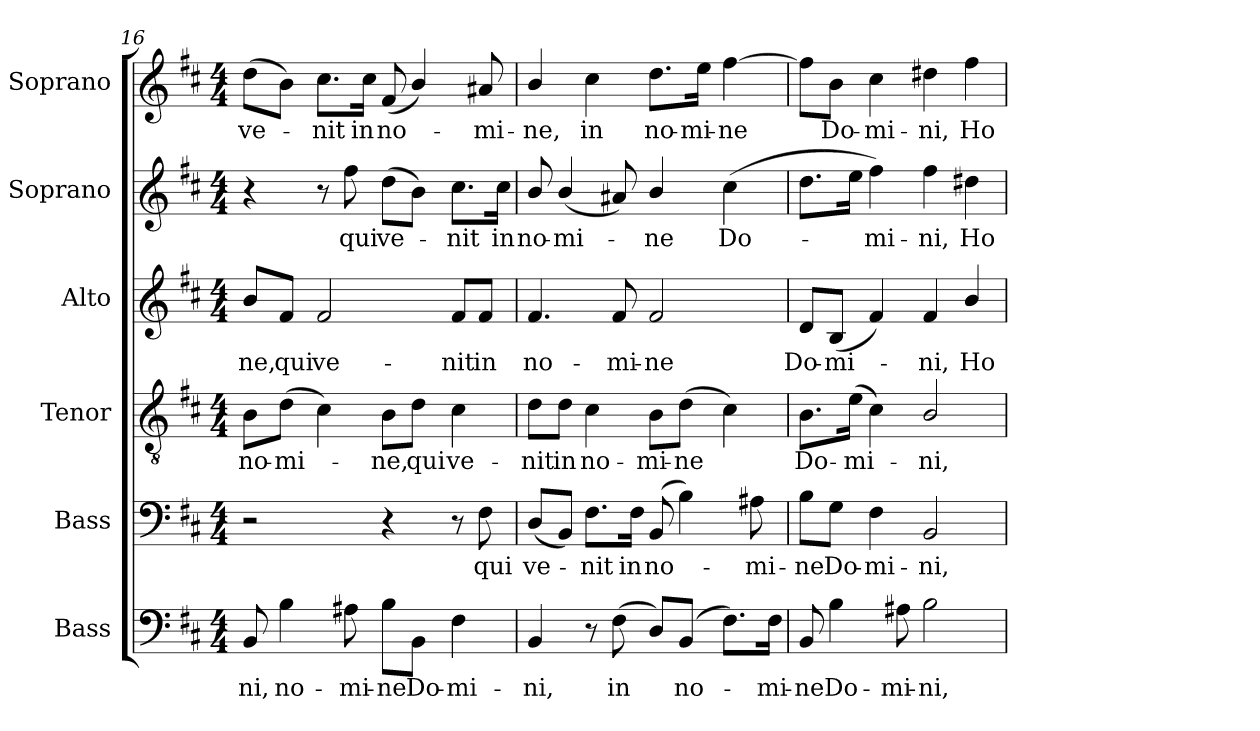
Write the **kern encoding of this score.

**kern	**text	**kern	**text	**kern	**text	**kern	**text	**kern	**text	**kern	**text
*part6	*part6	*part5	*part5	*part4	*part4	*part3	*part3	*part2	*part2	*part1	*part1
*staff6	*staff6	*staff5	*staff5	*staff4	*staff4	*staff3	*staff3	*staff2	*staff2	*staff1	*staff1
*I"Bass	*	*I"Bass	*	*I"Tenor	*	*I"Alto	*	*I"Soprano	*	*I"Soprano	*
*	*	*	*	*I'Tenor	*	*I'Alto	*	*	*	*	*
*clefF4	*	*clefF4	*	*clefGv2	*	*clefG2	*	*clefG2	*	*clefG2	*
*	*	*	*	*ITrd7c12	*	*	*	*	*	*	*
*k[f#c#]	*	*k[f#c#]	*	*k[f#c#]	*	*k[f#c#]	*	*k[f#c#]	*	*k[f#c#]	*
*D:	*	*D:	*	*D:	*	*D:	*	*D:	*	*D:	*
*M4/4	*	*M4/4	*	*M4/4	*	*M4/4	*	*M4/4	*	*M4/4	*
=16	=16	=16	=16	=16	=16	=16	=16	=16	=16	=16	=16
!	!LO:LY:b:color=#000000	!	!	!	!	!	!	!	!	!	!
!	!	!	!	!	!LO:LY:b:color=#000000	!	!	!	!	!	!
!	!	!	!	!	!	!	!LO:LY:b:color=#000000	!	!	!	!
!	!	!	!	!	!	!	!	!	!	!	!LO:LY:b:color=#000000
8BBi/	-ni,	2r	.	8BBi\L	no-	8bi/L	-ne,	4r	.	(8ddi\L	ve-
!	!LO:LY:b:color=#000000	!	!	!	!	!	!	!	!	!	!
!	!	!	!	!	!LO:LY:b:color=#000000	!	!	!	!	!	!
!	!	!	!	!	!	!	!LO:LY:b:color=#000000	!	!	!	!
4Bi\	no-	.	.	(8Di\J	-mi-	8f#i/J	qui	.	.	8bi\J)	.
!	!	!	!	!	!	!	!LO:LY:b:color=#000000	!	!	!	!
!	!	!	!	!	!	!	!	!	!	!	!LO:LY:b:color=#000000
.	.	.	.	4C#i\)	.	2f#i/	ve-	8r	.	8.cc#i\L	-nit
!	!LO:LY:b:color=#000000	!	!	!	!	!	!	!	!	!	!
!	!	!	!	!	!	!	!	!	!LO:LY:b:color=#000000	!	!
8A#Xi\	-mi-	.	.	.	.	.	.	8ff#i\	qui	.	.
!	!	!	!	!	!	!	!	!	!	!	!LO:LY:b:color=#000000
.	.	.	.	.	.	.	.	.	.	16cc#i\Jk	in
!	!LO:LY:b:color=#000000	!	!	!	!	!	!	!	!	!	!
!	!	!	!	!	!LO:LY:b:color=#000000	!	!	!	!	!	!
!	!	!	!	!	!	!	!	!	!LO:LY:b:color=#000000	!	!
!	!	!	!	!	!	!	!	!	!	!	!LO:LY:b:color=#000000
8Bi\L	-ne	4r	.	8BBi\L	-ne,	.	.	(8ddi\L	ve-	(8f#i/	no-
!	!LO:LY:b:color=#000000	!	!	!	!	!	!	!	!	!	!
!	!	!	!	!	!LO:LY:b:color=#000000	!	!	!	!	!	!
8BBi\J	Do-	.	.	8Di\J	qui	.	.	8bi\J)	.	4bi/)	.
!	!LO:LY:b:color=#000000	!	!	!	!	!	!	!	!	!	!
!	!	!	!	!	!LO:LY:b:color=#000000	!	!	!	!	!	!
!	!	!	!	!	!	!	!LO:LY:b:color=#000000	!	!	!	!
!	!	!	!	!	!	!	!	!	!LO:LY:b:color=#000000	!	!
4F#i\	-mi-	8r	.	4C#i\	ve-	8f#i/L	-nit	8.cc#i\L	-nit	.	.
!	!	!	!LO:LY:b:color=#000000	!	!	!	!	!	!	!	!
!	!	!	!	!	!	!	!LO:LY:b:color=#000000	!	!	!	!
!	!	!	!	!	!	!	!	!	!	!	!LO:LY:b:color=#000000
.	.	8F#i\	qui	.	.	8f#i/J	in	.	.	8a#Xi/	-mi-
!	!	!	!	!	!	!	!	!	!LO:LY:b:color=#000000	!	!
.	.	.	.	.	.	.	.	16cc#i\Jk	in	.	.
!!LO:LB:g=z
=17	=17	=17	=17	=17	=17	=17	=17	=17	=17	=17	=17
!	!LO:LY:b:color=#000000	!	!	!	!	!	!	!	!	!	!
!	!	!	!LO:LY:b:color=#000000	!	!	!	!	!	!	!	!
!	!	!	!	!	!LO:LY:b:color=#000000	!	!	!	!	!	!
!	!	!	!	!	!	!	!LO:LY:b:color=#000000	!	!	!	!
!	!	!	!	!	!	!	!	!	!LO:LY:b:color=#000000	!	!
!	!	!	!	!	!	!	!	!	!	!	!LO:LY:b:color=#000000
4BBi/	-ni,	(8Di/L	ve-	8Di\L	-nit	4.f#i/	no-	8bi/	no-	4bi/	-ne,
!	!	!	!	!	!LO:LY:b:color=#000000	!	!	!	!	!	!
!	!	!	!	!	!	!	!	!	!LO:LY:b:color=#000000	!	!
.	.	8BBi/J)	.	8Di\J	in	.	.	(4bi/	-mi-	.	.
!	!	!	!LO:LY:b:color=#000000	!	!	!	!	!	!	!	!
!	!	!	!	!	!LO:LY:b:color=#000000	!	!	!	!	!	!
!	!	!	!	!	!	!	!	!	!	!	!LO:LY:b:color=#000000
8r	.	8.F#i\L	-nit	4C#i\	no-	.	.	.	.	4cc#i\	in
!	!LO:LY:b:color=#000000	!	!	!	!	!	!	!	!	!	!
!	!	!	!	!	!	!	!LO:LY:b:color=#000000	!	!	!	!
(8F#i\	in	.	.	.	.	8f#i/	-mi-	8a#Xi/)	.	.	.
!	!	!	!LO:LY:b:color=#000000	!	!	!	!	!	!	!	!
.	.	16F#i\Jk	in	.	.	.	.	.	.	.	.
!	!	!	!LO:LY:b:color=#000000	!	!	!	!	!	!	!	!
!	!	!	!	!	!LO:LY:b:color=#000000	!	!	!	!	!	!
!	!	!	!	!	!	!	!LO:LY:b:color=#000000	!	!	!	!
!	!	!	!	!	!	!	!	!	!LO:LY:b:color=#000000	!	!
!	!	!	!	!	!	!	!	!	!	!	!LO:LY:b:color=#000000
8Di/L)	.	(8BBi/	no-	8BBi\L	-mi-	2f#i/	-ne	4bi/	-ne	8.ddi\L	no-
!	!LO:LY:b:color=#000000	!	!	!	!	!	!	!	!	!	!
!	!	!	!	!	!LO:LY:b:color=#000000	!	!	!	!	!	!
(8BBi/J	no-	4Bi\)	.	(8Di\J	-ne	.	.	.	.	.	.
!	!	!	!	!	!	!	!	!	!	!	!LO:LY:b:color=#000000
.	.	.	.	.	.	.	.	.	.	16eei\Jk	-mi-
!	!	!	!	!	!	!	!	!	!LO:LY:b:color=#000000	!	!
!	!	!	!	!	!	!	!	!	!	!	!LO:LY:b:color=#000000
8.F#i\L)	.	.	.	4C#i\)	.	.	.	(4cc#i\	Do-	[>4ff#i\	-ne
!	!	!	!LO:LY:b:color=#000000	!	!	!	!	!	!	!	!
.	.	8A#Xi\	-mi-	.	.	.	.	.	.	.	.
!	!LO:LY:b:color=#000000	!	!	!	!	!	!	!	!	!	!
16F#i\Jk	-mi-	.	.	.	.	.	.	.	.	.	.
=18	=18	=18	=18	=18	=18	=18	=18	=18	=18	=18	=18
!	!LO:LY:b:color=#000000	!	!	!	!	!	!	!	!	!	!
!	!	!	!LO:LY:b:color=#000000	!	!	!	!	!	!	!	!
!	!	!	!	!	!LO:LY:b:color=#000000	!	!	!	!	!	!
!	!	!	!	!	!	!	!LO:LY:b:color=#000000	!	!	!	!
8BBi/	-ne	8Bi\L	-ne	8.BBi\L	Do-	8di/L	Do-	8.ddi\L	.	8ff#i\L]	.
!	!LO:LY:b:color=#000000	!	!	!	!	!	!	!	!	!	!
!	!	!	!LO:LY:b:color=#000000	!	!	!	!	!	!	!	!
!	!	!	!	!	!	!	!LO:LY:b:color=#000000	!	!	!	!
!	!	!	!	!	!	!	!	!	!	!	!LO:LY:b:color=#000000
4Bi\	Do-	8Gi\J	Do-	.	.	(8Bi/J	-mi-	.	.	8bi\J	Do-
!	!	!	!	!	!LO:LY:b:color=#000000	!	!	!	!	!	!
.	.	.	.	(16Ei\Jk	-mi-	.	.	16eei\Jk	.	.	.
!	!	!	!LO:LY:b:color=#000000	!	!	!	!	!	!	!	!
!	!	!	!	!	!	!	!	!	!LO:LY:b:color=#000000	!	!
!	!	!	!	!	!	!	!	!	!	!	!LO:LY:b:color=#000000
.	.	4F#i\	-mi-	4C#i\)	.	4f#i/)	.	4ff#i\)	-mi-	4cc#i\	-mi-
!	!LO:LY:b:color=#000000	!	!	!	!	!	!	!	!	!	!
8A#Xi\	-mi-	.	.	.	.	.	.	.	.	.	.
!	!LO:LY:b:color=#000000	!	!	!	!	!	!	!	!	!	!
!	!	!	!LO:LY:b:color=#000000	!	!	!	!	!	!	!	!
!	!	!	!	!	!LO:LY:b:color=#000000	!	!	!	!	!	!
!	!	!	!	!	!	!	!LO:LY:b:color=#000000	!	!	!	!
!	!	!	!	!	!	!	!	!	!LO:LY:b:color=#000000	!	!
!	!	!	!	!	!	!	!	!	!	!	!LO:LY:b:color=#000000
2Bi\	-ni,	2BBi/	-ni,	2BBi/	-ni,	4f#i/	-ni,	4ff#i\	-ni,	4dd#Xi\	-ni,
!	!	!	!	!	!	!	!LO:LY:b:color=#000000	!	!	!	!
!	!	!	!	!	!	!	!	!	!LO:LY:b:color=#000000	!	!
!	!	!	!	!	!	!	!	!	!	!	!LO:LY:b:color=#000000
.	.	.	.	.	.	4bi/	Ho-	4dd#Xi\	Ho-	4ff#i\	Ho-
=	=	=	=	=	=	=	=	=	=	=	=
*-	*-	*-	*-	*-	*-	*-	*-	*-	*-	*-	*-
